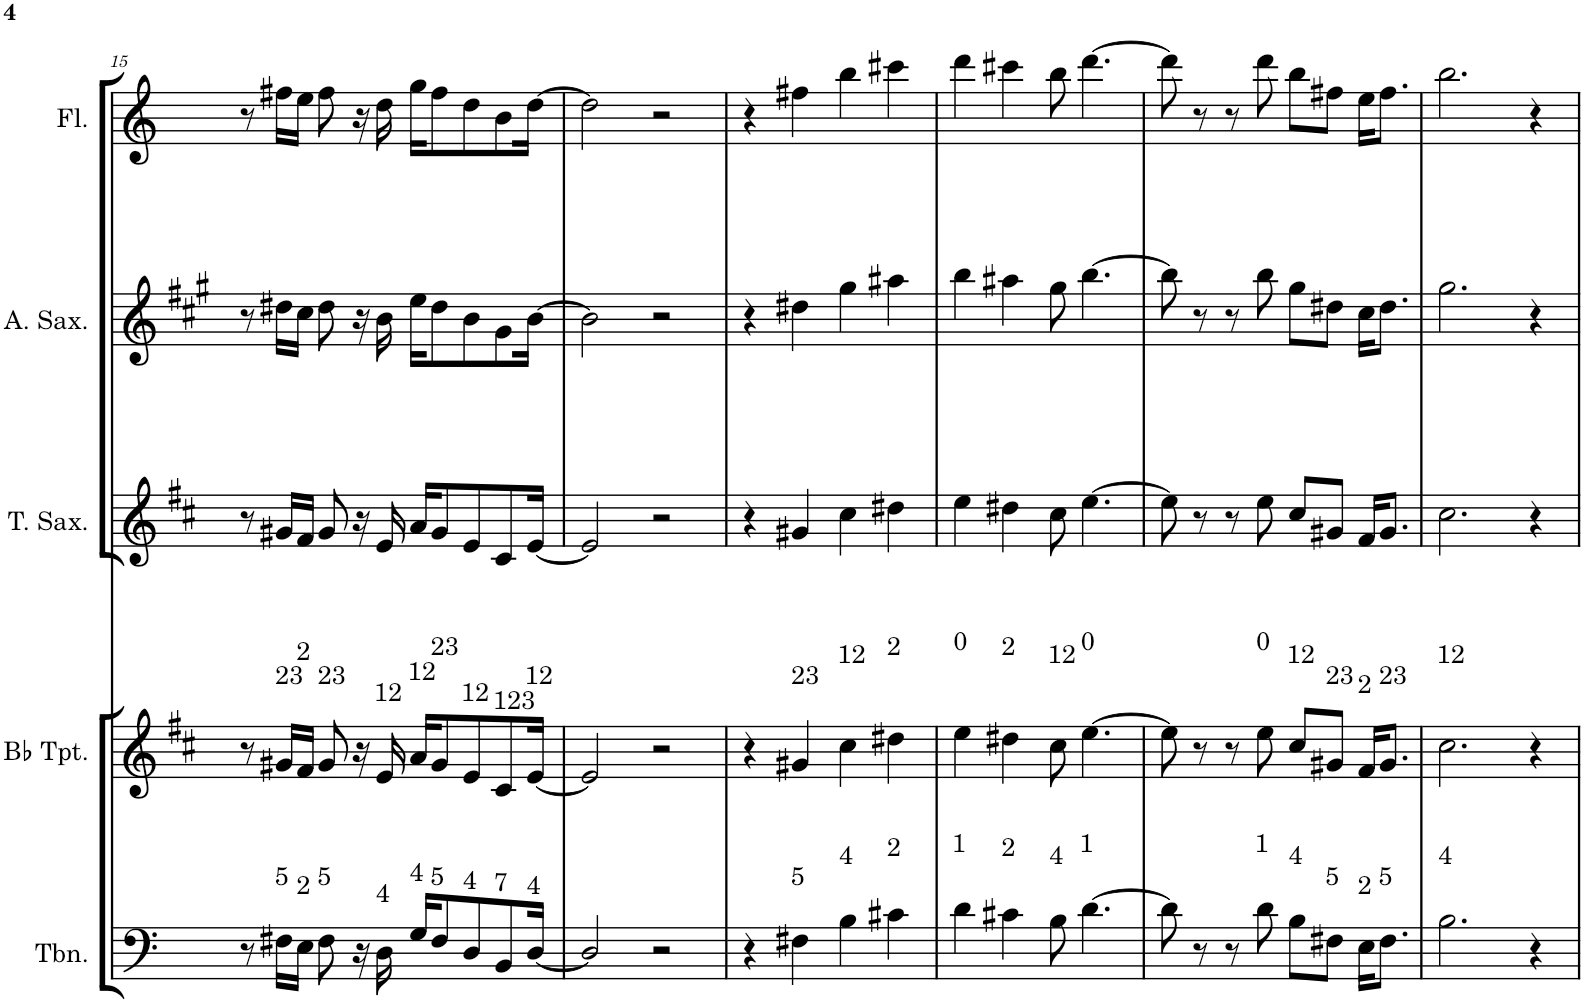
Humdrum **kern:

**kern	**kern	**kern	**kern	**kern
*part5	*part4	*part3	*part2	*part1
*staff5	*staff4	*staff3	*staff2	*staff1
*I"Trombone	*I"Bb Trumpet	*I"Tenor Saxophone	*I"Alto Saxophone	*I"Flute
*I'Tbn.	*I'Bb Tpt.	*I'T. Sax.	*I'A. Sax.	*I'Fl.
!!LO:PB:g=z
*clefF4	*clefG2	*clefG2	*clefG2	*clefG2
*	*Trd1c2	*Trd8c14	*Trd5c9	*
*k[]	*k[f#c#]	*k[f#c#]	*k[f#c#g#]	*k[]
*M4/4	*M4/4	*M4/4	*M4/4	*M4/4
=15	=15	=15	=15	=15
8r	8r	8r	8r	8r
!	!LO:TX:a:t=23	!	!	!
!LO:TX:a:t=5	!	!	!	!
16F#X\LL	16g#X/LL	16g#X/LL	16dd#X\LL	16ff#X\LL
!	!LO:TX:a:t=2	!	!	!
!LO:TX:a:t=2	!	!	!	!
16E\JJ	16f#/JJ	16f#/JJ	16cc#\JJ	16ee\JJ
!	!LO:TX:a:t=23	!	!	!
!LO:TX:a:t=5	!	!	!	!
8F#\	8g#/	8g#/	8dd#\	8ff#\
16r	16r	16r	16r	16r
!	!LO:TX:a:t=12	!	!	!
!LO:TX:a:t=4	!	!	!	!
16D\	16e/	16e/	16b\	16dd\
!	!LO:TX:a:t=12	!	!	!
!LO:TX:a:t=4	!	!	!	!
16G/KL	16a/KL	16a/KL	16ee\KL	16gg\KL
!	!LO:TX:a:t=23	!	!	!
!LO:TX:a:t=5	!	!	!	!
8F#/	8g#/	8g#/	8dd#\	8ff#\
!	!LO:TX:a:t=12	!	!	!
!LO:TX:a:t=4	!	!	!	!
8D/	8e/	8e/	8b\	8dd\
!	!LO:TX:a:t=123	!	!	!
!LO:TX:a:t=7	!	!	!	!
8BB/	8c#/	8c#/	8g#\	8b\
!	!LO:TX:a:t=12	!	!	!
!LO:TX:a:t=4	!	!	!	!
[16D/Jk	[16e/Jk	[16e/Jk	[16b\Jk	[16dd\Jk
=16	=16	=16	=16	=16
2D/]	2e/]	2e/]	2b\]	2dd\]
2r	2r	2r	2r	2r
=17	=17	=17	=17	=17
4r	4r	4r	4r	4r
!	!LO:TX:a:t=23	!	!	!
!LO:TX:a:t=5	!	!	!	!
4F#X\	4g#X/	4g#X/	4dd#X\	4ff#X\
!	!LO:TX:a:t=12	!	!	!
!LO:TX:a:t=4	!	!	!	!
4B\	4cc#\	4cc#\	4gg#\	4bb\
!	!LO:TX:a:t=2	!	!	!
!LO:TX:a:t=2	!	!	!	!
4c#X\	4dd#X\	4dd#X\	4aa#X\	4ccc#X\
=18	=18	=18	=18	=18
!	!LO:TX:a:t=0	!	!	!
!LO:TX:a:t=1	!	!	!	!
4d\	4ee\	4ee\	4bb\	4ddd\
!	!LO:TX:a:t=2	!	!	!
!LO:TX:a:t=2	!	!	!	!
4c#X\	4dd#X\	4dd#X\	4aa#X\	4ccc#X\
!	!LO:TX:a:t=12	!	!	!
!LO:TX:a:t=4	!	!	!	!
8B\	8cc#\	8cc#\	8gg#\	8bb\
!	!LO:TX:a:t=0	!	!	!
!LO:TX:a:t=1	!	!	!	!
[4.d\	[4.ee\	[4.ee\	[4.bb\	[4.ddd\
=19	=19	=19	=19	=19
8d\]	8ee\]	8ee\]	8bb\]	8ddd\]
8r	8r	8r	8r	8r
8r	8r	8r	8r	8r
!	!LO:TX:a:t=0	!	!	!
!LO:TX:a:t=1	!	!	!	!
8d\	8ee\	8ee\	8bb\	8ddd\
!	!LO:TX:a:t=12	!	!	!
!LO:TX:a:t=4	!	!	!	!
8B\L	8cc#/L	8cc#/L	8gg#\L	8bb\L
!	!LO:TX:a:t=23	!	!	!
!LO:TX:a:t=5	!	!	!	!
8F#X\J	8g#X/J	8g#X/J	8dd#X\J	8ff#X\J
!	!LO:TX:a:t=2	!	!	!
!LO:TX:a:t=2	!	!	!	!
16E\KL	16f#/KL	16f#/KL	16cc#\KL	16ee\KL
!	!LO:TX:a:t=23	!	!	!
!LO:TX:a:t=5	!	!	!	!
8.F#\J	8.g#/J	8.g#/J	8.dd#\J	8.ff#\J
=20	=20	=20	=20	=20
!	!LO:TX:a:t=12	!	!	!
!LO:TX:a:t=4	!	!	!	!
2.B\	2.cc#\	2.cc#\	2.gg#\	2.bb\
4r	4r	4r	4r	4r
=	=	=	=	=
*-	*-	*-	*-	*-
